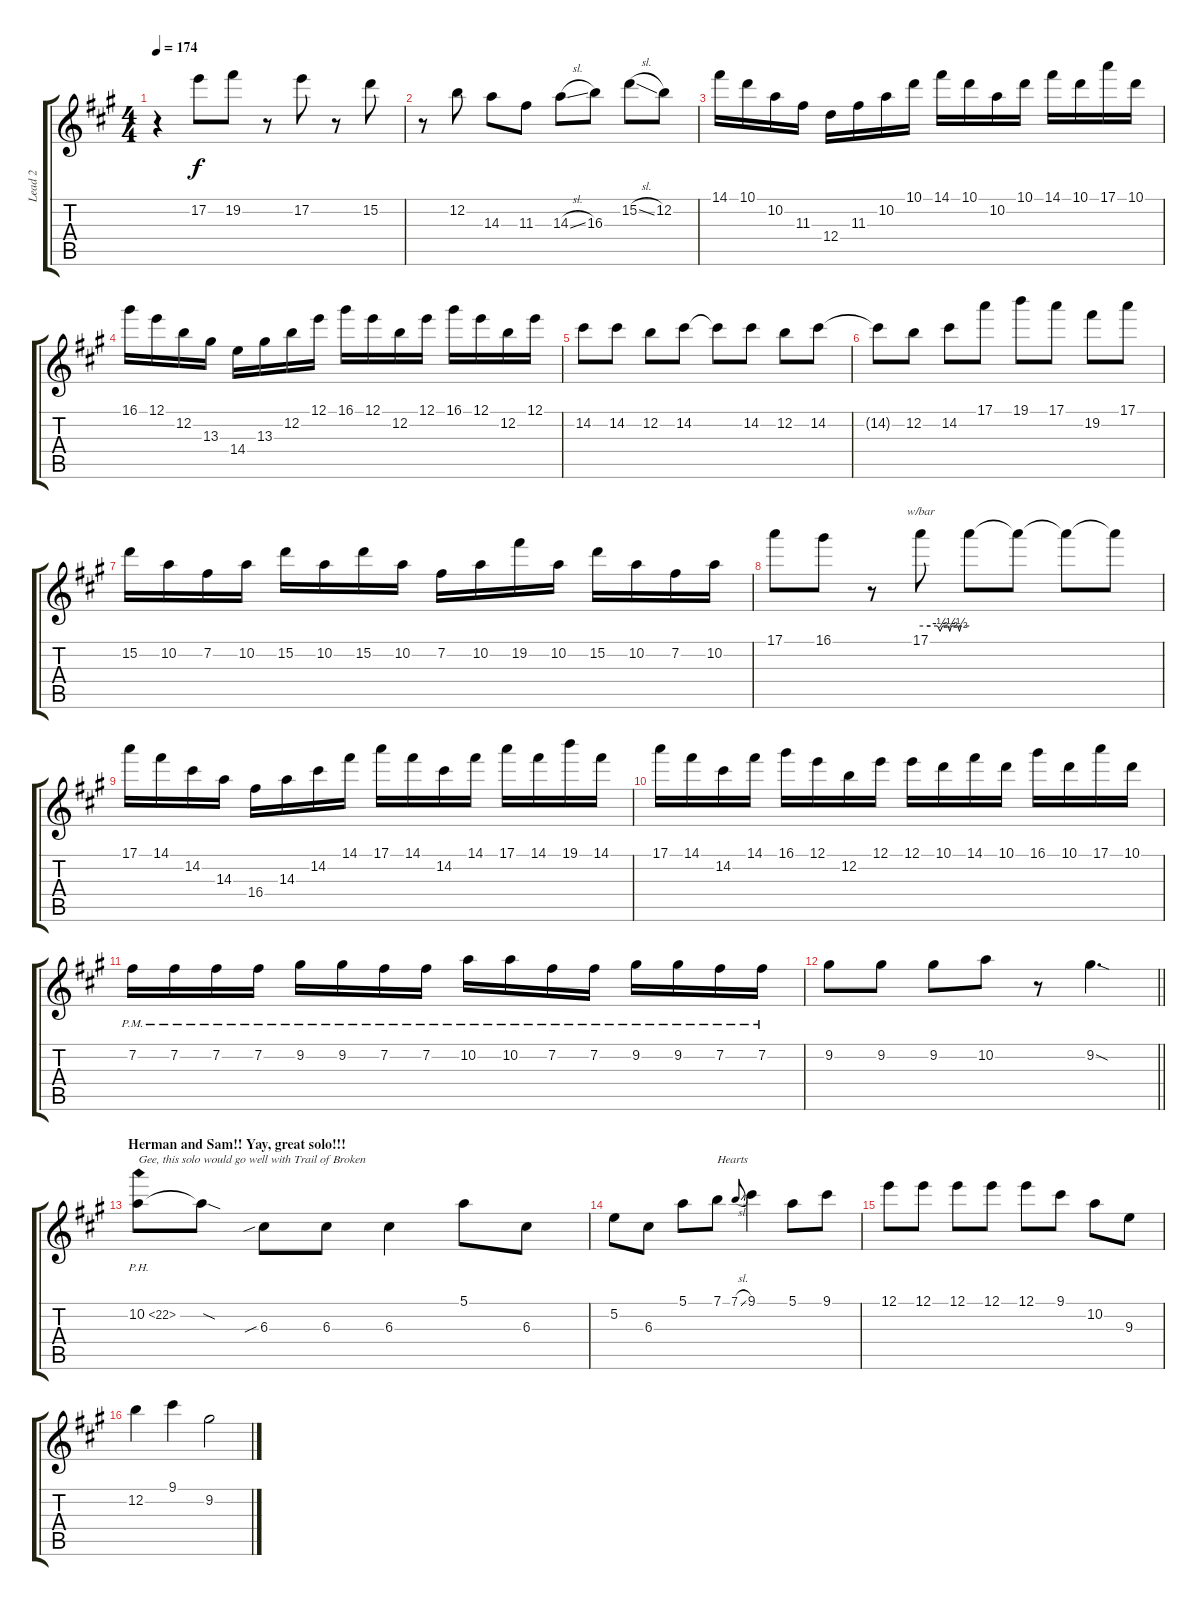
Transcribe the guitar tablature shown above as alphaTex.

\track ("Lead 2" "Lead 2") {instrument distortionguitar}
\staff {score tabs}
\tuning (E4 B3 G3 D3 A2 E2) {hide}
\ts (4 4)
\tempo 174
\clef g2
\ks f#minor
r.4{dy f} 17.2.8 19.2.8 r.8 17.2.8 r.8 15.2.8 |
r.8 12.2.8 14.3.8 11.3.8 14.3{sl}.8 16.3.8 15.2{sl}.8 12.2.8 |
14.1.16 10.1.16 10.2.16 11.3.16 12.4.16 11.3.16 10.2.16 10.1.16 14.1.16 10.1.16 10.2.16 10.1.16 14.1.16 10.1.16 17.1.16 10.1.16 |
16.1.16 12.1.16 12.2.16 13.3.16 14.4.16 13.3.16 12.2.16 12.1.16 16.1.16 12.1.16 12.2.16 12.1.16 16.1.16 12.1.16 12.2.16 12.1.16 |
14.2.8 14.2.8 12.2.8 14.2.8 14.2{t}.8 14.2.8 12.2.8 14.2.8 |
14.2{t}.8 12.2.8 14.2.8 17.1.8 19.1.8 17.1.8 19.2.8 17.1.8 |
15.2.16 10.2.16 7.2.16 10.2.16 15.2.16 10.2.16 15.2.16 10.2.16 7.2.16 10.2.16 19.2.16 10.2.16 15.2.16 10.2.16 7.2.16 10.2.16 |
17.1.8 16.1.8 r.8 17.1.8{tbe (custom default 0 0 12 0 21 0 24 -2 27 0 34 0 36 -2 38 0 46 0 48 -2 50 0 60 0)} 17.1{t}.8 17.1{t}.8 17.1{t}.8 17.1{t}.8 |
17.1.16 14.1.16 14.2.16 14.3.16 16.4.16 14.3.16 14.2.16 14.1.16 17.1.16 14.1.16 14.2.16 14.1.16 17.1.16 14.1.16 19.1.16 14.1.16 |
17.1.16 14.1.16 14.2.16 14.1.16 16.1.16 12.1.16 12.2.16 12.1.16 12.1.16 10.1.16 14.1.16 10.1.16 16.1.16 10.1.16 17.1.16 10.1.16 |
7.2{pm}.16 7.2{pm}.16 7.2{pm}.16 7.2{pm}.16 9.2{pm}.16 9.2{pm}.16 7.2{pm}.16 7.2{pm}.16 10.2{pm}.16 10.2{pm}.16 7.2{pm}.16 7.2{pm}.16 9.2{pm}.16 9.2{pm}.16 7.2{pm}.16 7.2{pm}.16 |
\barLineRight lightlight
9.2.8 9.2.8 9.2.8 10.2.8 r.8 9.2{sod}.4{d} |
\section ("" "Herman and Sam!! Yay, great solo!!!")
10.2{ph 12}.8{txt "Gee, this solo would go well with Trail of Broken"} 10.2{sod t}.8 6.3{sib}.8 6.3.8 6.3.4 5.1.8 6.3.8 |
5.2.8 6.3.8 5.1.8 7.1.8{txt "Hearts"} 7.1{sl}.8{gr onbeat} 9.1.4 5.1.8 9.1.8 |
12.1.8 12.1.8 12.1.8 12.1.8 12.1.8 9.1.8 10.2.8 9.3.8 |
12.2.4 9.1.4 9.2.2
